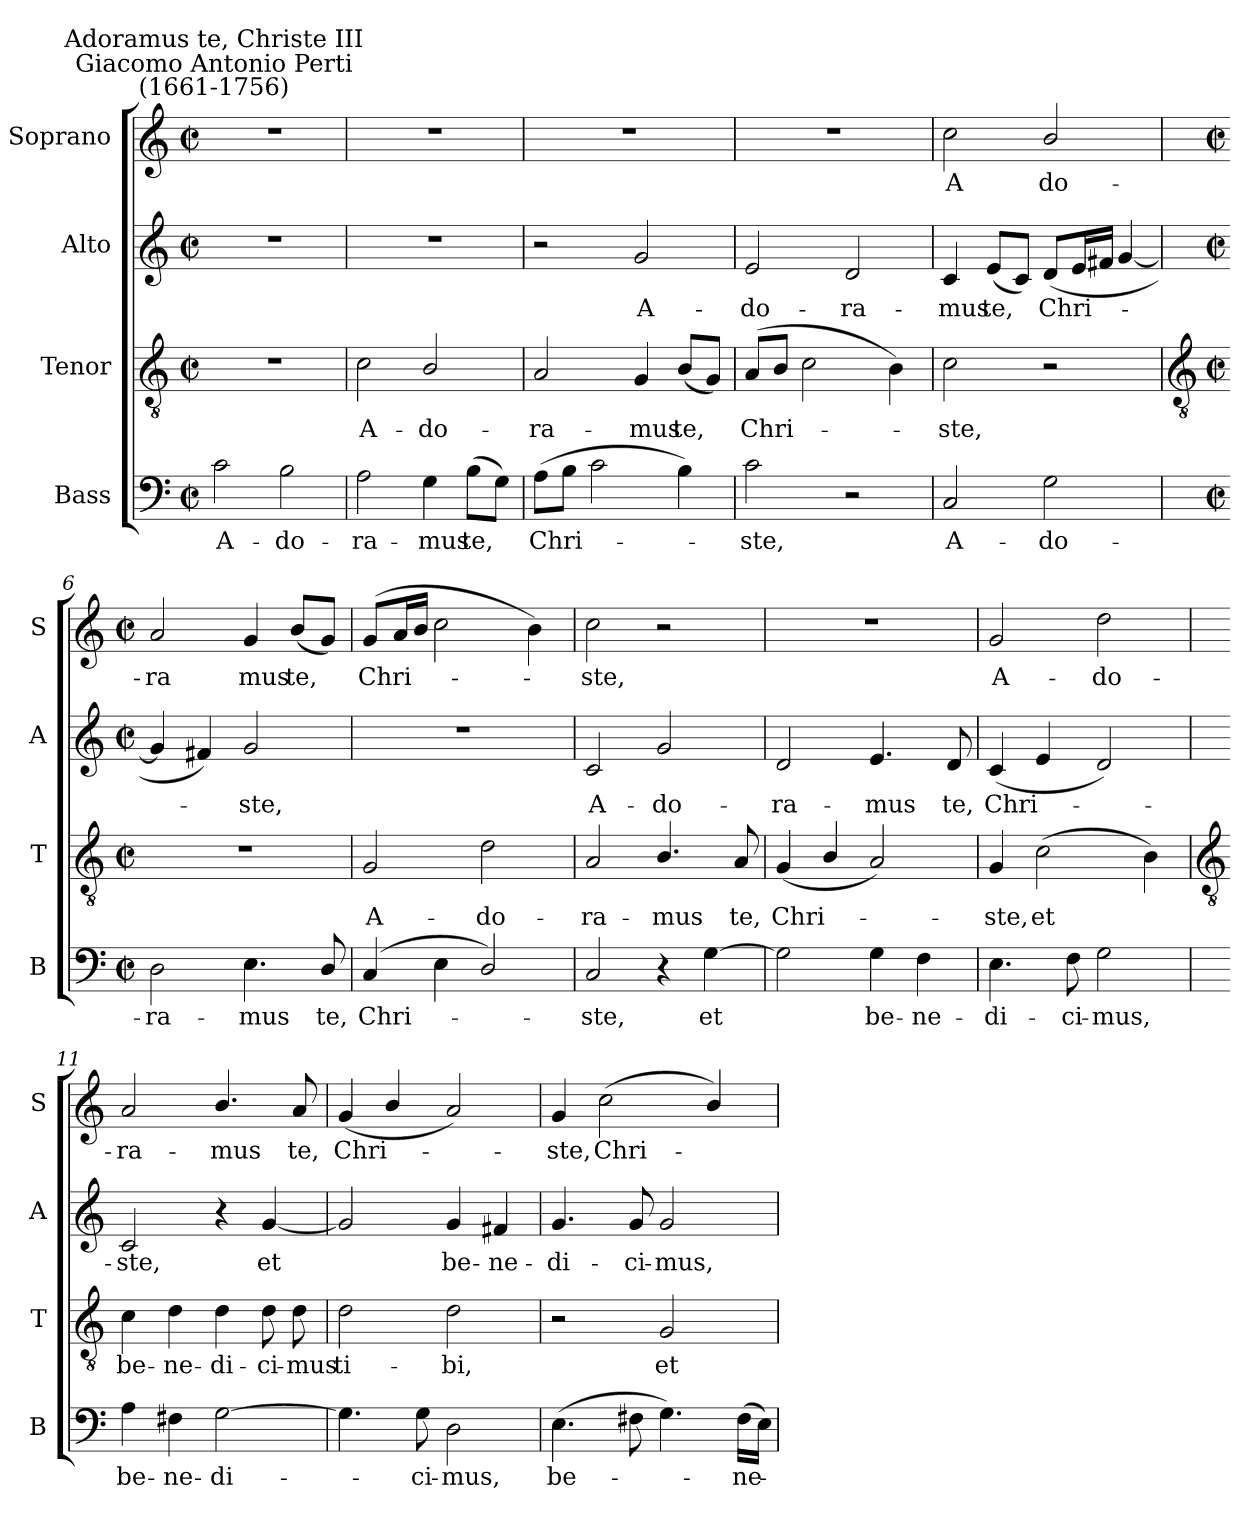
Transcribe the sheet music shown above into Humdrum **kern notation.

**kern	**text	**kern	**text	**kern	**text	**kern	**text
*part4	*part4	*part3	*part3	*part2	*part2	*part1	*part1
*staff4	*staff4	*staff3	*staff3	*staff2	*staff2	*staff1	*staff1
*I"Bass	*	*I"Tenor	*	*I"Alto	*	*I"Soprano	*
*I'B	*	*I'T	*	*I'A	*	*I'S	*
*clefF4	*	*clefGv2	*	*clefG2	*	*clefG2	*
*k[]	*	*k[]	*	*k[]	*	*k[]	*
*C:	*	*C:	*	*C:	*	*C:	*
*M2/2	*	*M2/2	*	*M2/2	*	*M2/2	*
*met(c|)	*	*met(c|)	*	*met(c|)	*	*met(c|)	*
=1	=1	=1	=1	=1	=1	=1	=1
!	!	!	!	!	!	!LO:TX:a:cj:t=Giacomo Antonio Perti\n(1661-1756)	!
!	!	!	!	!	!	!LO:TX:a:cj:t=Adoramus te, Christe III	!
!	!LO:LY:b	!	!	!	!	!	!
2c	A-	1r	.	1r	.	1r	.
!	!LO:LY:b	!	!	!	!	!	!
2B	-do-	.	.	.	.	.	.
=2	=2	=2	=2	=2	=2	=2	=2
!	!LO:LY:b	!	!LO:LY:b	!	!	!	!
2A	-ra-	2c	A-	1r	.	1r	.
!	!LO:LY:b	!	!LO:LY:b	!	!	!	!
4G	-mus	2B/	-do-	.	.	.	.
!	!LO:LY:b	!	!	!	!	!	!
(>8BL	te,	.	.	.	.	.	.
8GJ)	.	.	.	.	.	.	.
=3	=3	=3	=3	=3	=3	=3	=3
!	!LO:LY:b	!	!LO:LY:b	!	!	!	!
(>8AL	Chri-	2A	-ra-	2r	.	1r	.
8BJ	.	.	.	.	.	.	.
2c	.	.	.	.	.	.	.
!	!	!	!LO:LY:b	!	!LO:LY:b	!	!
.	.	4G	-mus	2g	A-	.	.
!	!	!	!LO:LY:b	!	!	!	!
4B)	.	(<8BL	te,	.	.	.	.
.	.	8GJ)	.	.	.	.	.
=4	=4	=4	=4	=4	=4	=4	=4
!	!LO:LY:b	!	!LO:LY:b	!	!LO:LY:b	!	!
2c	ste,	(<8AL	Chri-	2e	-do-	1r	.
.	.	8BJ	.	.	.	.	.
.	.	2c	.	.	.	.	.
!	!	!	!	!	!LO:LY:b	!	!
2r	.	.	.	2d	-ra-	.	.
.	.	4B)	.	.	.	.	.
=5	=5	=5	=5	=5	=5	=5	=5
!	!LO:LY:b	!	!LO:LY:b	!	!LO:LY:b	!	!LO:LY:b
2C	A-	2c	ste,	4c	-mus	2cc	A
!	!	!	!	!	!LO:LY:b	!	!
.	.	.	.	(<8eL	te,	.	.
.	.	.	.	8cJ)	.	.	.
!	!LO:LY:b	!	!	!	!LO:LY:b	!	!LO:LY:b
2G	-do-	2r	.	(<8dL	Chri-	2b/	do-
.	.	.	.	16eL	.	.	.
.	.	.	.	16f#XJJ	.	.	.
.	.	.	.	[4g	.	.	.
!!LO:LB:g=z
=6	=6	=6	=6	=6	=6	=6	=6
*	*	*clefGv2	*	*	*	*	*
*M2/2	*	*M2/2	*	*M2/2	*	*M2/2	*
*met(c|)	*	*met(c|)	*	*met(c|)	*	*met(c|)	*
!	!LO:LY:b	!	!	!	!	!	!LO:LY:b
2D	-ra-	1r	.	4g]	.	2a	-ra
.	.	.	.	4f#X)	.	.	.
!	!LO:LY:b	!	!	!	!LO:LY:b	!	!LO:LY:b
4.E	-mus	.	.	2g	-ste,	4g	mus
!	!	!	!	!	!	!	!LO:LY:b
.	.	.	.	.	.	(<8bL	te,
!	!LO:LY:b	!	!	!	!	!	!
8D/	te,	.	.	.	.	8gJ)	.
=7	=7	=7	=7	=7	=7	=7	=7
!	!LO:LY:b	!	!LO:LY:b	!	!	!	!LO:LY:b
(>4C	Chri-	2G	A-	1r	.	(<8gL	Chri-
.	.	.	.	.	.	16aL	.
.	.	.	.	.	.	16bJJ	.
4E	.	.	.	.	.	2cc	.
!	!	!	!LO:LY:b	!	!	!	!
2D/)	.	2d	-do-	.	.	.	.
.	.	.	.	.	.	4b)	.
=8	=8	=8	=8	=8	=8	=8	=8
!	!LO:LY:b	!	!LO:LY:b	!	!LO:LY:b	!	!LO:LY:b
2C	ste,	2A	-ra-	2c	A-	2cc	ste,
!	!	!	!LO:LY:b	!	!LO:LY:b	!	!
4r	.	4.B/	-mus	2g	-do-	2r	.
!	!LO:LY:b	!	!	!	!	!	!
[4G	et	.	.	.	.	.	.
!	!	!	!LO:LY:b	!	!	!	!
.	.	8A	te,	.	.	.	.
=9	=9	=9	=9	=9	=9	=9	=9
!	!	!	!LO:LY:b	!	!LO:LY:b	!	!
2G]	.	(<4G	Chri-	2d	-ra-	1r	.
.	.	4B/	.	.	.	.	.
!	!LO:LY:b	!	!	!	!LO:LY:b	!	!
4G	be-	2A)	.	4.e	-mus	.	.
!	!LO:LY:b	!	!	!	!	!	!
4F	-ne-	.	.	.	.	.	.
!	!	!	!	!	!LO:LY:b	!	!
.	.	.	.	8d	te,	.	.
=10	=10	=10	=10	=10	=10	=10	=10
!	!LO:LY:b	!	!LO:LY:b	!	!LO:LY:b	!	!LO:LY:b
4.E	-di-	4G	ste,	(<4c	Chri-	2g	A-
!	!	!	!LO:LY:b	!	!	!	!
.	.	(>2c	et	4e	.	.	.
!	!LO:LY:b	!	!	!	!	!	!
8F	-ci-	.	.	.	.	.	.
!	!LO:LY:b	!	!	!	!	!	!LO:LY:b
2G	-mus,	.	.	2d)	.	2dd	-do-
.	.	4B)	.	.	.	.	.
!!LO:LB:g=z
=11	=11	=11	=11	=11	=11	=11	=11
*	*	*clefGv2	*	*	*	*	*
!	!LO:LY:b	!	!LO:LY:b	!	!LO:LY:b	!	!LO:LY:b
4A	be-	4c	be-	2c	ste,	2a	-ra-
!	!LO:LY:b	!	!LO:LY:b	!	!	!	!
4F#X	-ne-	4d	-ne-	.	.	.	.
!	!LO:LY:b	!	!LO:LY:b	!	!	!	!LO:LY:b
[2G	-di-	4d	-di-	4r	.	4.b/	-mus
!	!	!	!LO:LY:b	!	!LO:LY:b	!	!
.	.	8d	-ci-	[4g	et	.	.
!	!	!	!LO:LY:b	!	!	!	!LO:LY:b
.	.	8d	-mus	.	.	8a	te,
=12	=12	=12	=12	=12	=12	=12	=12
!	!	!	!LO:LY:b	!	!	!	!LO:LY:b
4.G]	.	2d	ti-	2g]	.	(<4g	Chri-
.	.	.	.	.	.	4b/	.
!	!LO:LY:b	!	!	!	!	!	!
8G	ci-	.	.	.	.	.	.
!	!LO:LY:b	!	!LO:LY:b	!	!LO:LY:b	!	!
2D	-mus,	2d	-bi,	4g	be-	2a)	.
!	!	!	!	!	!LO:LY:b	!	!
.	.	.	.	4f#X	-ne-	.	.
=13	=13	=13	=13	=13	=13	=13	=13
!	!LO:LY:b	!	!	!	!LO:LY:b	!	!LO:LY:b
(>4.E	be-	2r	.	4.g	-di-	4g	ste,
!	!	!	!	!	!	!	!LO:LY:b
.	.	.	.	.	.	(<2cc	Chri-
!	!	!	!	!	!LO:LY:b	!	!
8F#X	.	.	.	8g	-ci-	.	.
!	!	!	!LO:LY:b	!	!LO:LY:b	!	!
4.G)	.	2G	et	2g	-mus,	.	.
.	.	.	.	.	.	4b/)	.
!	!LO:LY:b	!	!	!	!	!	!
(>16F#LL	ne-	.	.	.	.	.	.
16EJJ)	.	.	.	.	.	.	.
=	=	=	=	=	=	=	=
*-	*-	*-	*-	*-	*-	*-	*-
